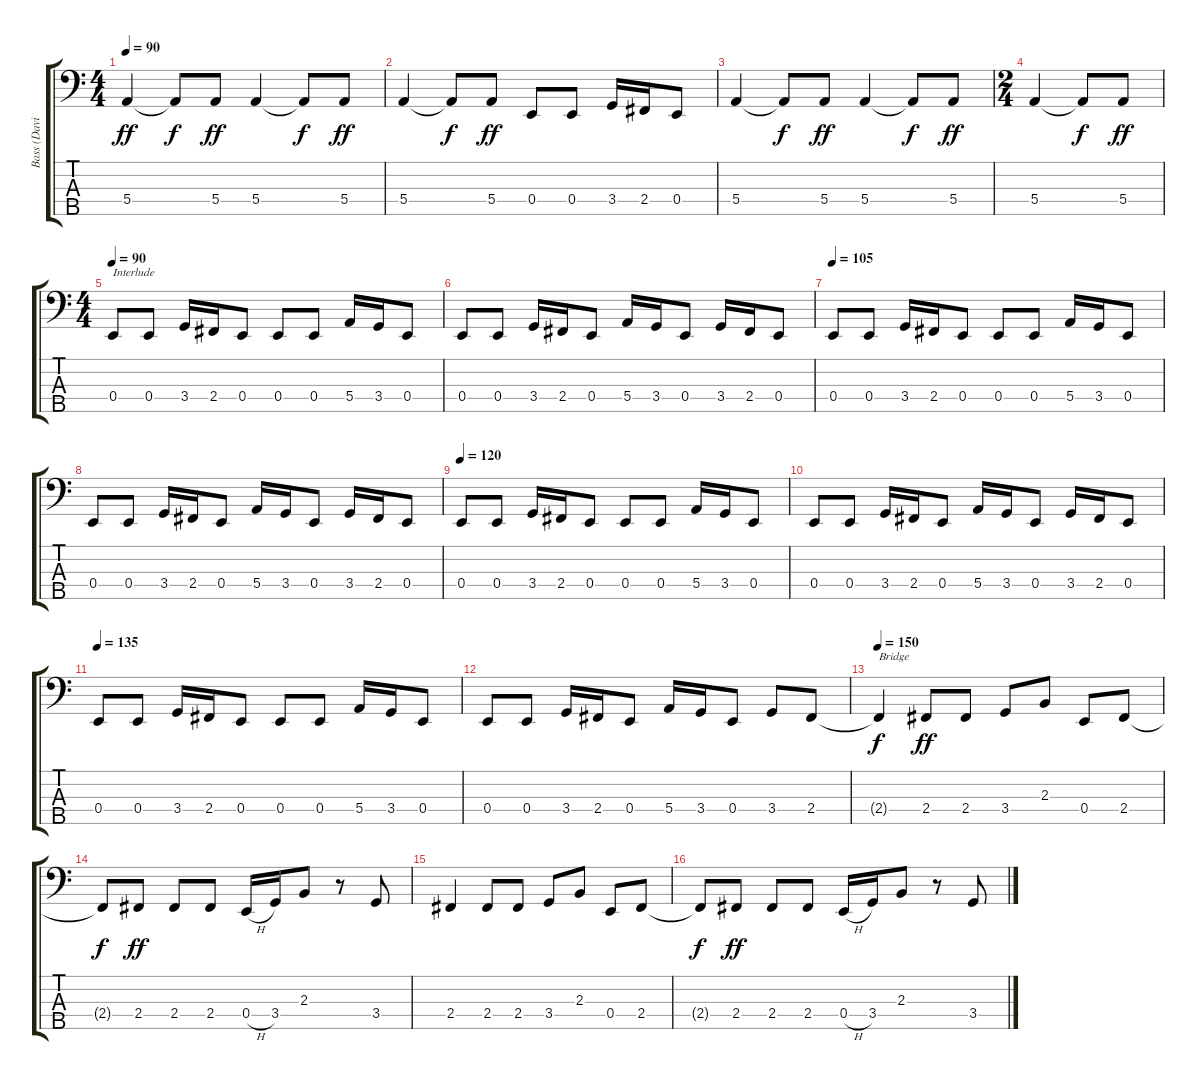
\track ("Bass (David Ellefson)" "Bass (Davi") {instrument electricbasspick}
\staff {score tabs}
\tuning (G2 D2 A1 E1 B0) {hide}
\ts (4 4)
\tempo 90
\clef f4
\ks c
5.4.4{dy ff} 5.4{t}.8{dy f} 5.4.8{dy ff} 5.4.4 5.4{t}.8{dy f} 5.4.8{dy ff} |
5.4.4 5.4{t}.8{dy f} 5.4.8{dy ff} 0.4.8 0.4.8 3.4.16 2.4.16 0.4.8 |
5.4.4 5.4{t}.8{dy f} 5.4.8{dy ff} 5.4.4 5.4{t}.8{dy f} 5.4.8{dy ff} |
\ts (2 4)
5.4.4 5.4{t}.8{dy f} 5.4.8{dy ff} |
\ts (4 4)
\tempo 90
0.4.8{txt "Interlude"} 0.4.8 3.4.16 2.4.16 0.4.8 0.4.8 0.4.8 5.4.16 3.4.16 0.4.8 |
0.4.8 0.4.8 3.4.16 2.4.16 0.4.8 5.4.16 3.4.16 0.4.8 3.4.16 2.4.16 0.4.8 |
\tempo 105
0.4.8 0.4.8 3.4.16 2.4.16 0.4.8 0.4.8 0.4.8 5.4.16 3.4.16 0.4.8 |
0.4.8 0.4.8 3.4.16 2.4.16 0.4.8 5.4.16 3.4.16 0.4.8 3.4.16 2.4.16 0.4.8 |
\tempo 120
0.4.8 0.4.8 3.4.16 2.4.16 0.4.8 0.4.8 0.4.8 5.4.16 3.4.16 0.4.8 |
0.4.8 0.4.8 3.4.16 2.4.16 0.4.8 5.4.16 3.4.16 0.4.8 3.4.16 2.4.16 0.4.8 |
\tempo 135
0.4.8 0.4.8 3.4.16 2.4.16 0.4.8 0.4.8 0.4.8 5.4.16 3.4.16 0.4.8 |
0.4.8 0.4.8 3.4.16 2.4.16 0.4.8 5.4.16 3.4.16 0.4.8 3.4.8 2.4.8 |
\tempo 150
2.4{t}.4{txt "Bridge" dy f} 2.4.8{dy ff} 2.4.8 3.4.8 2.3.8 0.4.8 2.4.8 |
2.4{t}.8{dy f} 2.4.8{dy ff} 2.4.8 2.4.8 0.4{h}.16 3.4.16 2.3.8 r.8 3.4.8 |
2.4.4 2.4.8 2.4.8 3.4.8 2.3.8 0.4.8 2.4.8 |
2.4{t}.8{dy f} 2.4.8{dy ff} 2.4.8 2.4.8 0.4{h}.16 3.4.16 2.3.8 r.8 3.4.8
